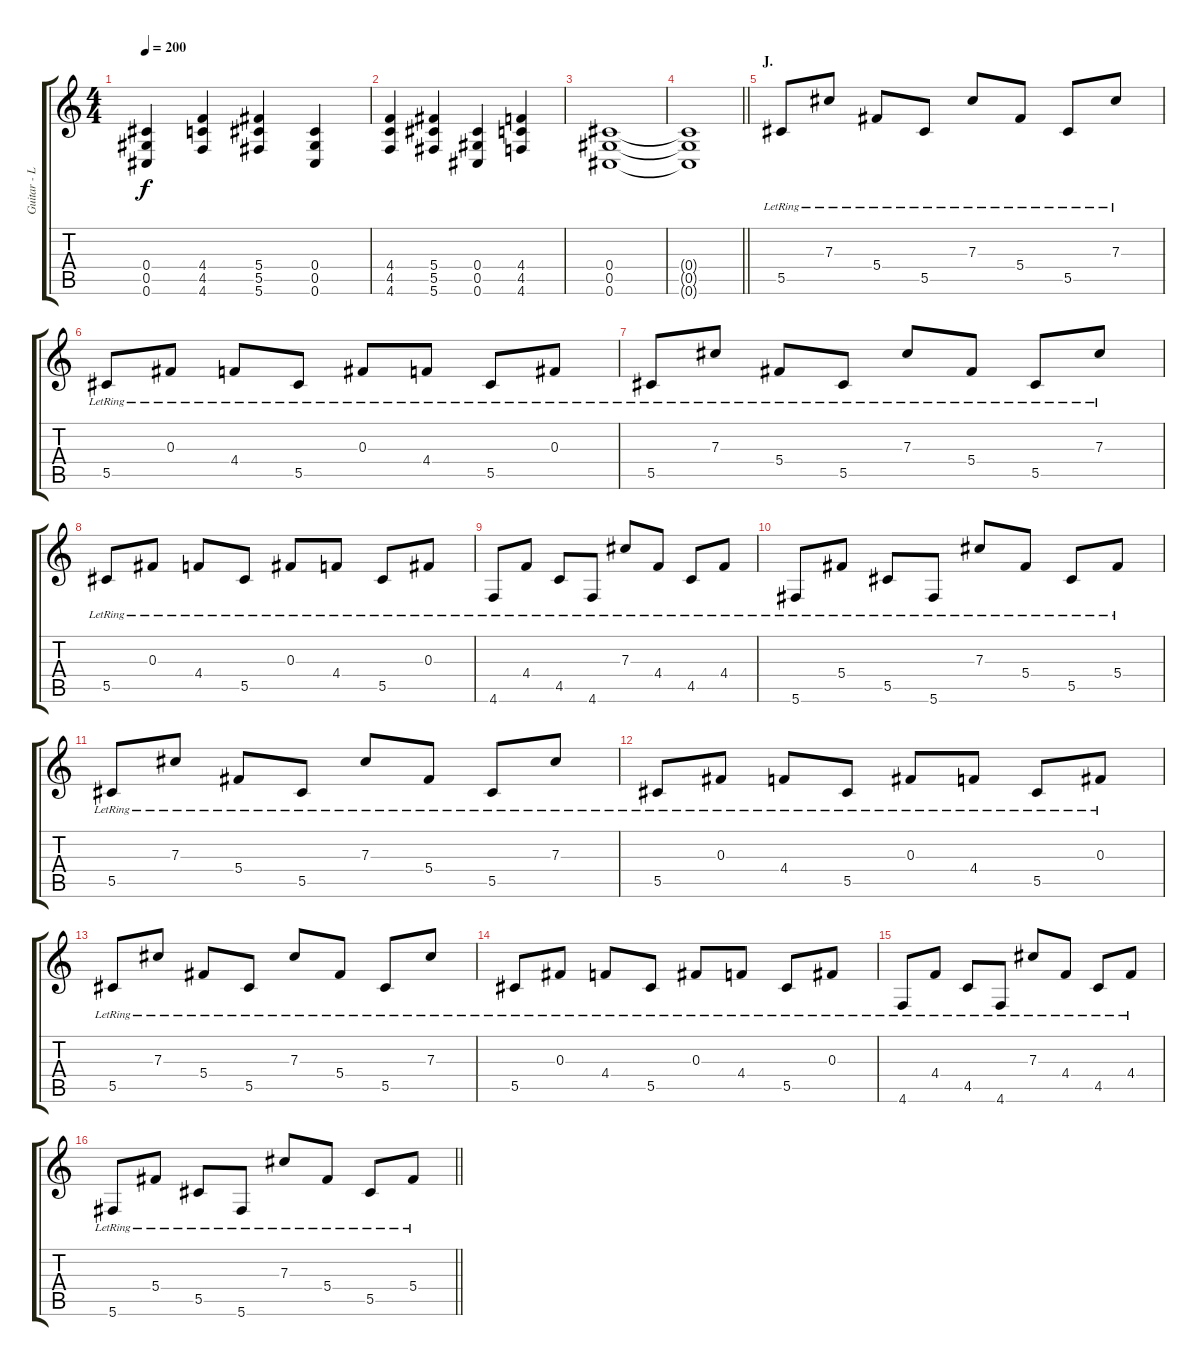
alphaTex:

\track ("Guitar - Left" "Guitar - L") {instrument distortionguitar}
\staff {score tabs}
\tuning (Eb4 Bb3 Gb3 Db3 Ab2 Db2) {hide}
\ts (4 4)
\tempo 200
\clef g2
\ks c
(0.4 0.5 0.6).4{dy f} (4.4 4.5 4.6).4 (5.4 5.5 5.6).4 (0.4 0.5 0.6).4 |
(4.4 4.5 4.6).4 (5.4 5.5 5.6).4 (0.4 0.5 0.6).4 (4.4 4.5 4.6).4 |
(0.4 0.5 0.6).1 |
\barLineRight lightlight
(0.4{t} 0.5{t} 0.6{t}).1 |
\section ("" "J.")
5.5{lr}.8{volume 12 instrument electricguitarjazz} 7.3{lr}.8 5.4{lr}.8 5.5{lr}.8 7.3{lr}.8 5.4{lr}.8 5.5{lr}.8 7.3{lr}.8 |
5.5{lr}.8 0.3{lr}.8 4.4{lr}.8 5.5{lr}.8 0.3{lr}.8 4.4{lr}.8 5.5{lr}.8 0.3{lr}.8 |
5.5{lr}.8 7.3{lr}.8 5.4{lr}.8 5.5{lr}.8 7.3{lr}.8 5.4{lr}.8 5.5{lr}.8 7.3{lr}.8 |
5.5{lr}.8 0.3{lr}.8 4.4{lr}.8 5.5{lr}.8 0.3{lr}.8 4.4{lr}.8 5.5{lr}.8 0.3{lr}.8 |
4.6{lr}.8 4.4{lr}.8 4.5{lr}.8 4.6{lr}.8 7.3{lr}.8 4.4{lr}.8 4.5{lr}.8 4.4{lr}.8 |
5.6{lr}.8 5.4{lr}.8 5.5{lr}.8 5.6{lr}.8 7.3{lr}.8 5.4{lr}.8 5.5{lr}.8 5.4{lr}.8 |
5.5{lr}.8 7.3{lr}.8 5.4{lr}.8 5.5{lr}.8 7.3{lr}.8 5.4{lr}.8 5.5{lr}.8 7.3{lr}.8 |
5.5{lr}.8 0.3{lr}.8 4.4{lr}.8 5.5{lr}.8 0.3{lr}.8 4.4{lr}.8 5.5{lr}.8 0.3{lr}.8 |
5.5{lr}.8 7.3{lr}.8 5.4{lr}.8 5.5{lr}.8 7.3{lr}.8 5.4{lr}.8 5.5{lr}.8 7.3{lr}.8 |
5.5{lr}.8 0.3{lr}.8 4.4{lr}.8 5.5{lr}.8 0.3{lr}.8 4.4{lr}.8 5.5{lr}.8 0.3{lr}.8 |
4.6{lr}.8 4.4{lr}.8 4.5{lr}.8 4.6{lr}.8 7.3{lr}.8 4.4{lr}.8 4.5{lr}.8 4.4{lr}.8 |
\barLineRight lightlight
5.6{lr}.8 5.4{lr}.8 5.5{lr}.8 5.6{lr}.8 7.3{lr}.8 5.4{lr}.8 5.5{lr}.8 5.4{lr}.8
